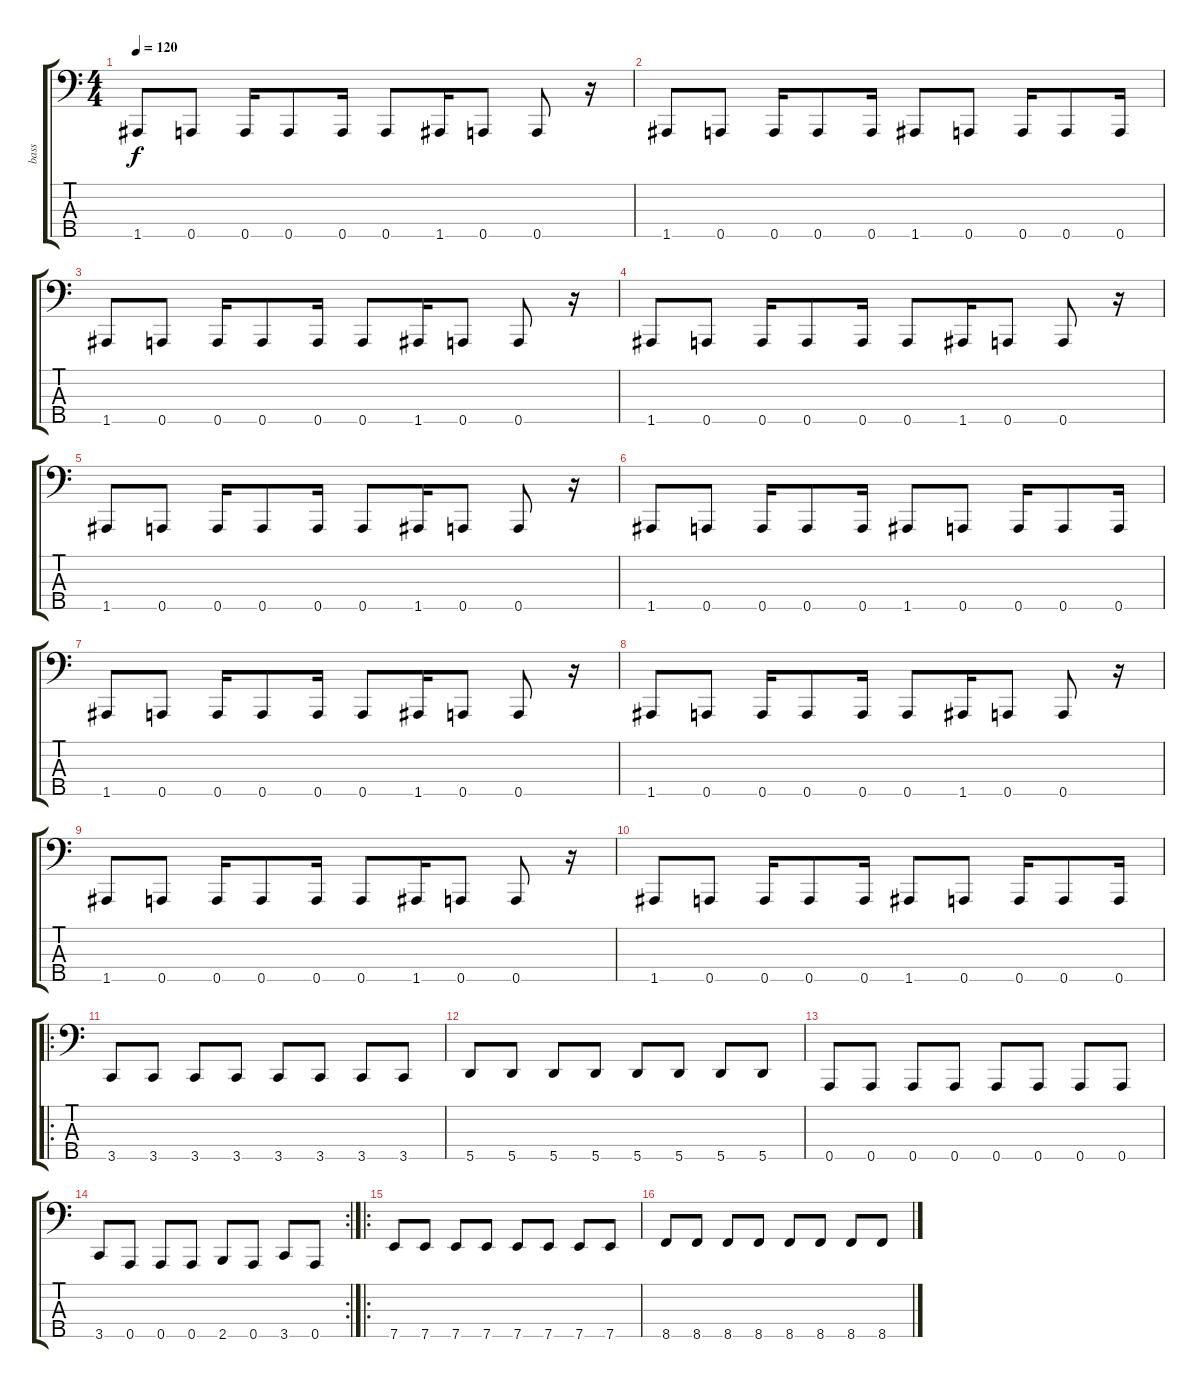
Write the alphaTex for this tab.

\track ("bass" "bass") {instrument slapbass1}
\staff {score tabs}
\tuning (Gb2 D2 A1 E1 A0) {hide}
\ts (4 4)
\tempo 120
\clef f4
\ks c
1.5.8{dy f} 0.5.8 0.5.16 0.5.8 0.5.16 0.5.8 1.5.16 0.5.8 0.5.8 r.16 |
1.5.8 0.5.8 0.5.16 0.5.8 0.5.16 1.5.8 0.5.8 0.5.16 0.5.8 0.5.16 |
1.5.8 0.5.8 0.5.16 0.5.8 0.5.16 0.5.8 1.5.16 0.5.8 0.5.8 r.16 |
1.5.8 0.5.8 0.5.16 0.5.8 0.5.16 0.5.8 1.5.16 0.5.8 0.5.8 r.16 |
1.5.8 0.5.8 0.5.16 0.5.8 0.5.16 0.5.8 1.5.16 0.5.8 0.5.8 r.16 |
1.5.8 0.5.8 0.5.16 0.5.8 0.5.16 1.5.8 0.5.8 0.5.16 0.5.8 0.5.16 |
1.5.8 0.5.8 0.5.16 0.5.8 0.5.16 0.5.8 1.5.16 0.5.8 0.5.8 r.16 |
1.5.8 0.5.8 0.5.16 0.5.8 0.5.16 0.5.8 1.5.16 0.5.8 0.5.8 r.16 |
1.5.8 0.5.8 0.5.16 0.5.8 0.5.16 0.5.8 1.5.16 0.5.8 0.5.8 r.16 |
1.5.8 0.5.8 0.5.16 0.5.8 0.5.16 1.5.8 0.5.8 0.5.16 0.5.8 0.5.16 |
\ro
3.5.8{volume 16 instrument electricbassfinger} 3.5.8 3.5.8 3.5.8 3.5.8 3.5.8 3.5.8 3.5.8 |
5.5.8 5.5.8 5.5.8 5.5.8 5.5.8 5.5.8 5.5.8 5.5.8 |
0.5.8 0.5.8 0.5.8 0.5.8 0.5.8 0.5.8 0.5.8 0.5.8 |
\rc 2
3.5.8 0.5.8 0.5.8 0.5.8 2.5.8 0.5.8 3.5.8 0.5.8 |
\ro
7.5.8 7.5.8 7.5.8 7.5.8 7.5.8 7.5.8 7.5.8 7.5.8 |
8.5.8 8.5.8 8.5.8 8.5.8 8.5.8 8.5.8 8.5.8 8.5.8
